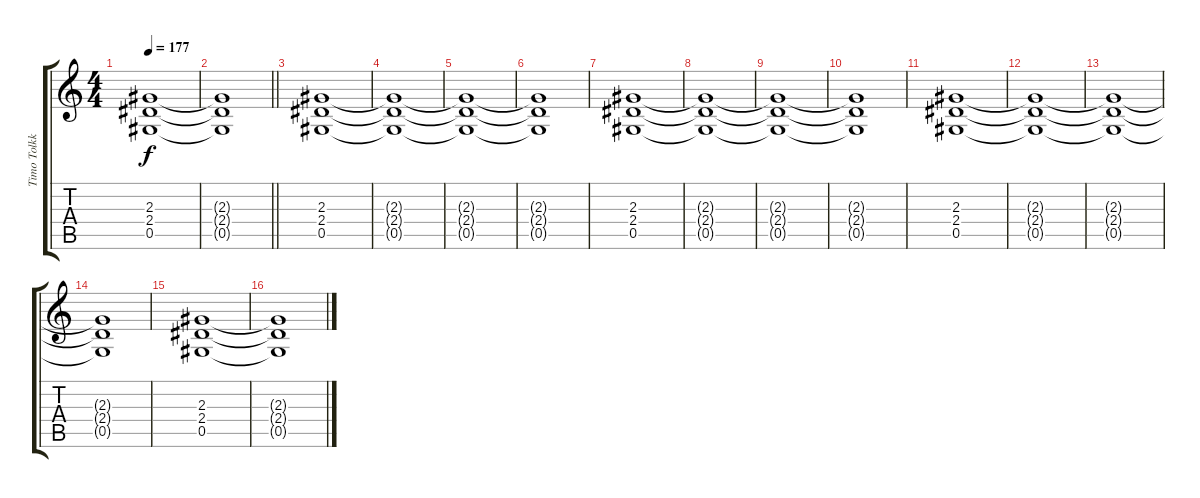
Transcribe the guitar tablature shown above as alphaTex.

\track ("Timo Tolkki 1" "Timo Tolkk") {instrument distortionguitar}
\staff {score tabs}
\tuning (Eb4 Bb3 Gb3 Db3 Ab2 Eb2) {hide}
\ts (4 4)
\tempo 177
\clef g2
\ks c
(2.3{t} 2.4{t} 0.5{t}).1{dy f} |
\barLineRight lightlight
(2.3{t} 2.4{t} 0.5{t}).1 |
(2.3 2.4 0.5).1 |
(2.3{t} 2.4{t} 0.5{t}).1 |
(2.3{t} 2.4{t} 0.5{t}).1 |
(2.3{t} 2.4{t} 0.5{t}).1 |
(2.3 2.4 0.5).1 |
(2.3{t} 2.4{t} 0.5{t}).1 |
(2.3{t} 2.4{t} 0.5{t}).1 |
(2.3{t} 2.4{t} 0.5{t}).1 |
(2.3 2.4 0.5).1 |
(2.3{t} 2.4{t} 0.5{t}).1 |
(2.3{t} 2.4{t} 0.5{t}).1 |
(2.3{t} 2.4{t} 0.5{t}).1 |
(2.3 2.4 0.5).1 |
(2.3{t} 2.4{t} 0.5{t}).1
